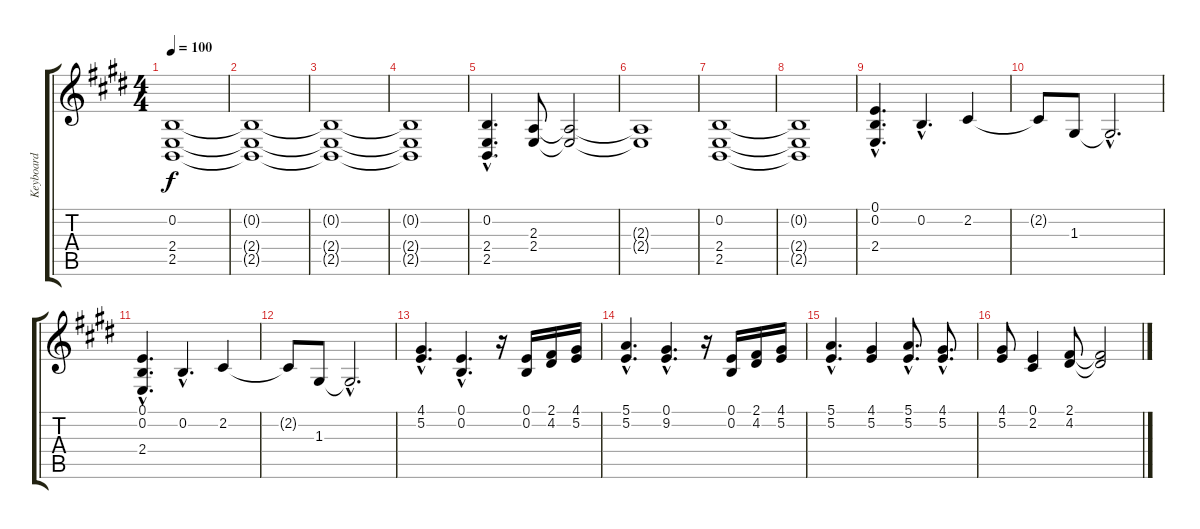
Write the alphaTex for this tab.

\track ("Keyboard" "Keyboard") {instrument stringensemble1}
\staff {score tabs}
\tuning (E4 B3 G3 D3 A2 E2) {hide}
\ts (4 4)
\tempo 100
\clef g2
\ks e
(0.2 2.4 2.5).1{dy f} |
(0.2{t} 2.4{t} 2.5{t}).1 |
(0.2{t} 2.4{t} 2.5{t}).1 |
(0.2{t} 2.4{t} 2.5{t}).1 |
(0.2{hac} 2.4{hac} 2.5{hac}).4{d} (2.3 2.4).8 (2.3{t} 2.4{t}).2 |
(2.3{t} 2.4{t}).1 |
(0.2 2.4 2.5).1 |
(0.2{t} 2.4{t} 2.5{t}).1 |
(0.1{hac} 0.2{hac} 2.4{hac}).4{d} 0.2{hac}.4{d} 2.2.4 |
2.2{t}.8 1.3.8 1.3{hac t}.2{d} |
(0.1{hac} 0.2{hac} 2.4{hac}).4{d} 0.2{hac}.4{d} 2.2.4 |
2.2{t}.8 1.3.8 1.3{hac t}.2{d} |
(4.1{hac} 5.2{hac}).4{d} (0.1{hac} 0.2{hac}).4{d} r.16 (0.1 0.2).16 (2.1 4.2).16 (4.1 5.2).16 |
(5.1{hac} 5.2{hac}).4{d} (0.1{hac} 9.2{hac}).4{d} r.16 (0.1 0.2).16 (2.1 4.2).16 (4.1 5.2).16 |
(5.1{hac} 5.2{hac}).4{d} (4.1 5.2).4 (5.1{hac} 5.2{hac}).8{d} (4.1{hac} 5.2{hac}).8{d} |
(4.1 5.2).8 (0.1 2.2).4 (2.1 4.2).8 (2.1{t} 4.2{t}).2
